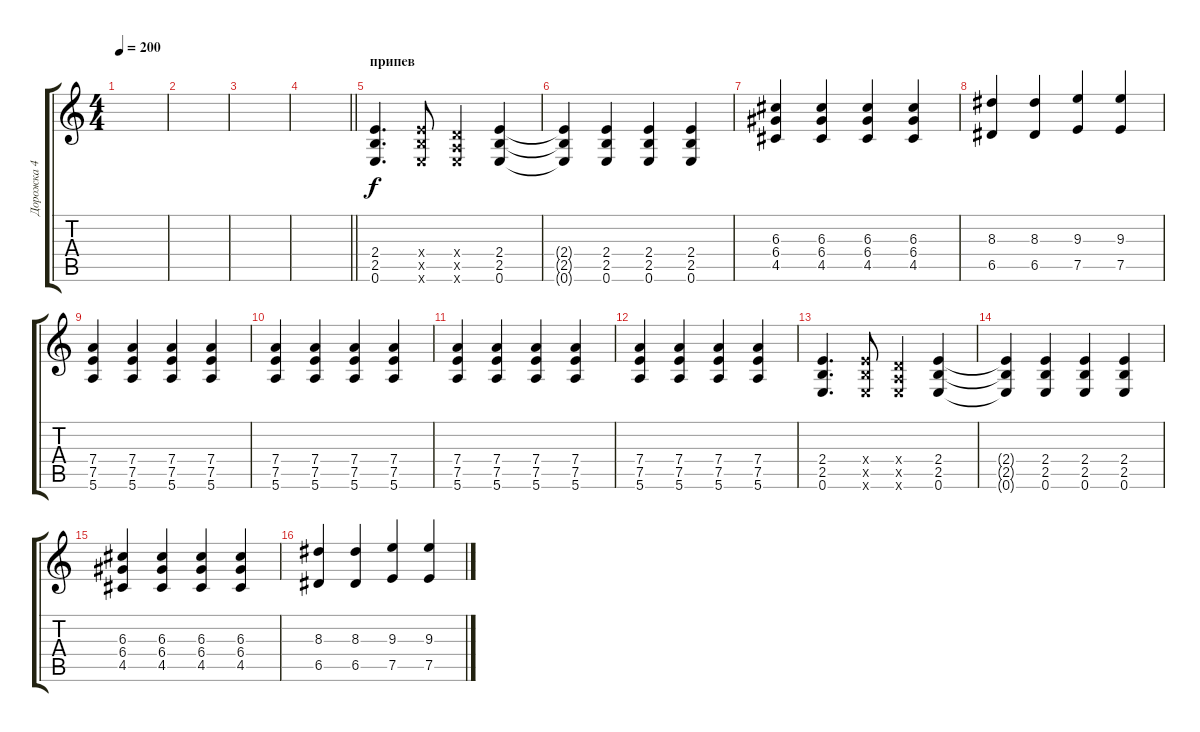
\track ("Дорожка 4" "Дорожка 4") {instrument acousticguitarsteel}
\staff {score tabs}
\tuning (E4 B3 G3 D3 A2 E2) {hide}
\ts (4 4)
\tempo 200
\clef g2
\ks c
|
|
|
\barLineRight lightlight
|
\section ("" "припев")
(2.4 2.5 0.6).4{d} (2.4{x} 2.5{x} 0.6{x}).8 (0.4{x} 0.5{x} 0.6{x}).4 (2.4 2.5 0.6).4 |
(2.4{t} 2.5{t} 0.6{t}).4 (2.4 2.5 0.6).4 (2.4 2.5 0.6).4 (2.4 2.5 0.6).4 |
(6.3 6.4 4.5).4 (6.3 6.4 4.5).4 (6.3 6.4 4.5).4 (6.3 6.4 4.5).4 |
(8.3 6.5).4 (8.3 6.5).4 (9.3 7.5).4 (9.3 7.5).4 |
(7.4 7.5 5.6).4 (7.4 7.5 5.6).4 (7.4 7.5 5.6).4 (7.4 7.5 5.6).4 |
(7.4 7.5 5.6).4 (7.4 7.5 5.6).4 (7.4 7.5 5.6).4 (7.4 7.5 5.6).4 |
(7.4 7.5 5.6).4 (7.4 7.5 5.6).4 (7.4 7.5 5.6).4 (7.4 7.5 5.6).4 |
(7.4 7.5 5.6).4 (7.4 7.5 5.6).4 (7.4 7.5 5.6).4 (7.4 7.5 5.6).4 |
(2.4 2.5 0.6).4{d} (2.4{x} 2.5{x} 0.6{x}).8 (0.4{x} 0.5{x} 0.6{x}).4 (2.4 2.5 0.6).4 |
(2.4{t} 2.5{t} 0.6{t}).4 (2.4 2.5 0.6).4 (2.4 2.5 0.6).4 (2.4 2.5 0.6).4 |
(6.3 6.4 4.5).4 (6.3 6.4 4.5).4 (6.3 6.4 4.5).4 (6.3 6.4 4.5).4 |
(8.3 6.5).4 (8.3 6.5).4 (9.3 7.5).4 (9.3 7.5).4
